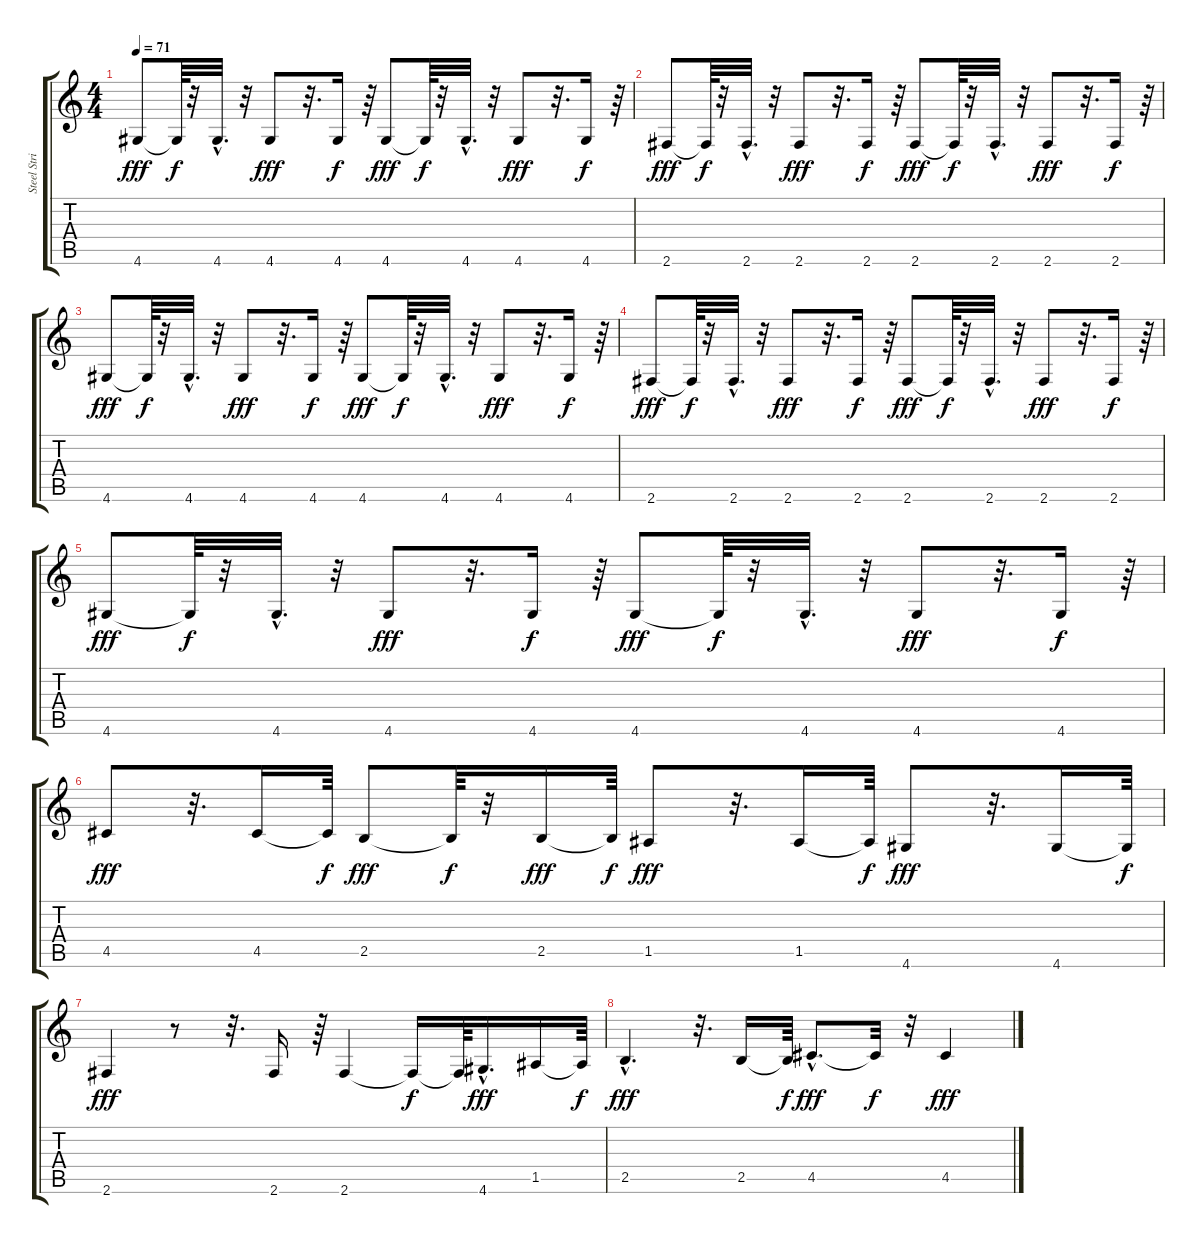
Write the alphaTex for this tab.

\track ("Steel String Guitar " "Steel Stri") {instrument acousticbass}
\staff {score tabs}
\tuning (E4 B3 G3 D3 A2 E2) {hide}
\ts (4 4)
\tempo 71
\clef g2
\ks c
4.6.8{dy fff} 4.6{t}.64{dy f} r.32 4.6{hac}.32{d} r.32 4.6.8{dy fff} r.32{d} 4.6.16{dy f} r.64 4.6.8{dy fff} 4.6{t}.64{dy f} r.32 4.6{hac}.32{d} r.32 4.6.8{dy fff} r.32{d} 4.6.16{dy f} r.64 |
2.6.8{dy fff} 2.6{t}.64{dy f} r.32 2.6{hac}.32{d} r.32 2.6.8{dy fff} r.32{d} 2.6.16{dy f} r.64 2.6.8{dy fff} 2.6{t}.64{dy f} r.32 2.6{hac}.32{d} r.32 2.6.8{dy fff} r.32{d} 2.6.16{dy f} r.64 |
4.6.8{dy fff} 4.6{t}.64{dy f} r.32 4.6{hac}.32{d} r.32 4.6.8{dy fff} r.32{d} 4.6.16{dy f} r.64 4.6.8{dy fff} 4.6{t}.64{dy f} r.32 4.6{hac}.32{d} r.32 4.6.8{dy fff} r.32{d} 4.6.16{dy f} r.64 |
2.6.8{dy fff} 2.6{t}.64{dy f} r.32 2.6{hac}.32{d} r.32 2.6.8{dy fff} r.32{d} 2.6.16{dy f} r.64 2.6.8{dy fff} 2.6{t}.64{dy f} r.32 2.6{hac}.32{d} r.32 2.6.8{dy fff} r.32{d} 2.6.16{dy f} r.64 |
4.6.8{dy fff} 4.6{t}.64{dy f} r.32 4.6{hac}.32{d} r.32 4.6.8{dy fff} r.32{d} 4.6.16{dy f} r.64 4.6.8{dy fff} 4.6{t}.64{dy f} r.32 4.6{hac}.32{d} r.32 4.6.8{dy fff} r.32{d} 4.6.16{dy f} r.64 |
4.5.8{dy fff} r.32{d} 4.5.16 4.5{t}.64{dy f} 2.5.8{dy fff} 2.5{t}.64{dy f} r.32 2.5.16{dy fff} 2.5{t}.64{dy f} 1.5.8{dy fff} r.32{d} 1.5.16 1.5{t}.64{dy f} 4.6.8{dy fff} r.32{d} 4.6.16 4.6{t}.64{dy f} |
2.6.4{dy fff} r.8 r.32{d} 2.6.16 r.64 2.6.4 2.6{t}.16{dy f} 2.6{t}.64 4.6{hac}.16{d dy fff} 1.5.16 1.5{t}.64{dy f} |
2.5{hac}.4{d dy fff} r.32{d} 2.5.16 2.5{t}.64{dy f} 4.5{hac}.8{d dy fff} 4.5{t}.32{dy f} r.32 4.5.4{dy fff}
